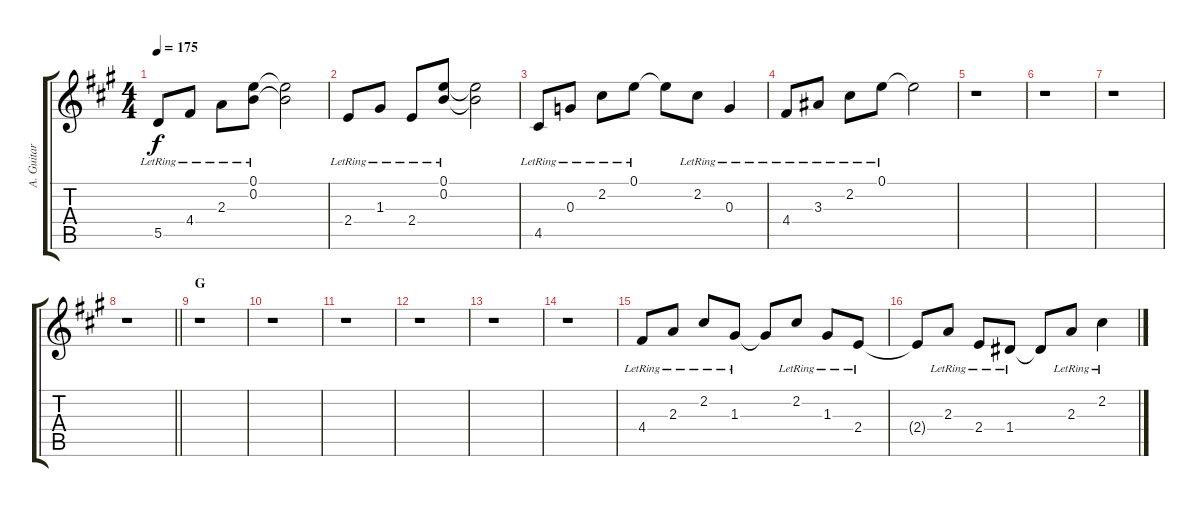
\track ("A. Guitar" "A. Guitar") {instrument acousticguitarsteel}
\staff {score tabs}
\tuning (E4 B3 G3 D3 A2 E2) {hide}
\ts (4 4)
\tempo 175
\clef g2
\ks a
5.5{lr}.8{dy f} 4.4{lr}.8 2.3{lr}.8 (0.1{lr} 0.2{lr}).8 (0.1{t} 0.2{t}).2 |
2.4{lr}.8 1.3{lr}.8 2.4{lr}.8 (0.1{lr} 0.2{lr}).8 (0.1{t} 0.2{t}).2 |
4.5{lr}.8 0.3{lr}.8 2.2{lr}.8 0.1{lr}.8 0.1{t}.8 2.2{lr}.8 0.3{lr}.4 |
4.4{lr}.8 3.3{lr}.8 2.2{lr}.8 0.1{lr}.8 0.1{t}.2 |
r.1 |
r.1 |
r.1 |
\barLineRight lightlight
r.1 |
\section ("" "G")
r.1 |
r.1 |
r.1 |
r.1 |
r.1 |
r.1 |
4.4{lr}.8 2.3{lr}.8 2.2{lr}.8 1.3{lr}.8 1.3{t}.8 2.2{lr}.8 1.3{lr}.8 2.4{lr}.8 |
2.4{t}.8 2.3{lr}.8 2.4{lr}.8 1.4{lr}.8 1.4{t}.8 2.3{lr}.8 2.2{lr}.4
